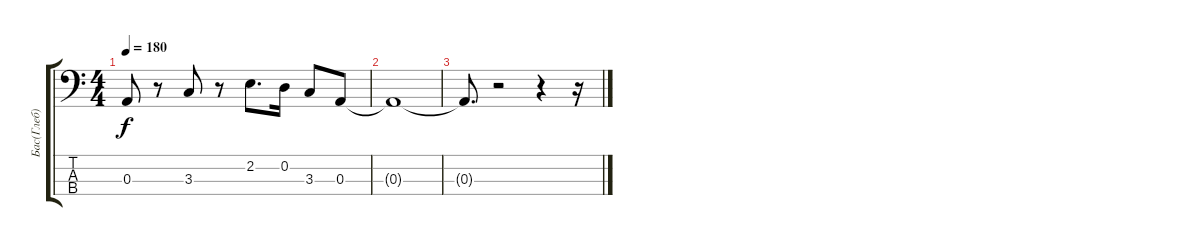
\track ("Бас(Глеб)" "Бас(Глеб)") {instrument electricbassfinger}
\staff {score tabs}
\tuning (G2 D2 A1 E1) {hide}
\ts (4 4)
\tempo 180
\clef f4
\ks c
0.3.8{dy f} r.8 3.3.8 r.8 2.2.8{d} 0.2.16 3.3.8 0.3.8 |
0.3{t}.1 |
0.3{t}.8{d} r.2 r.4 r.16
